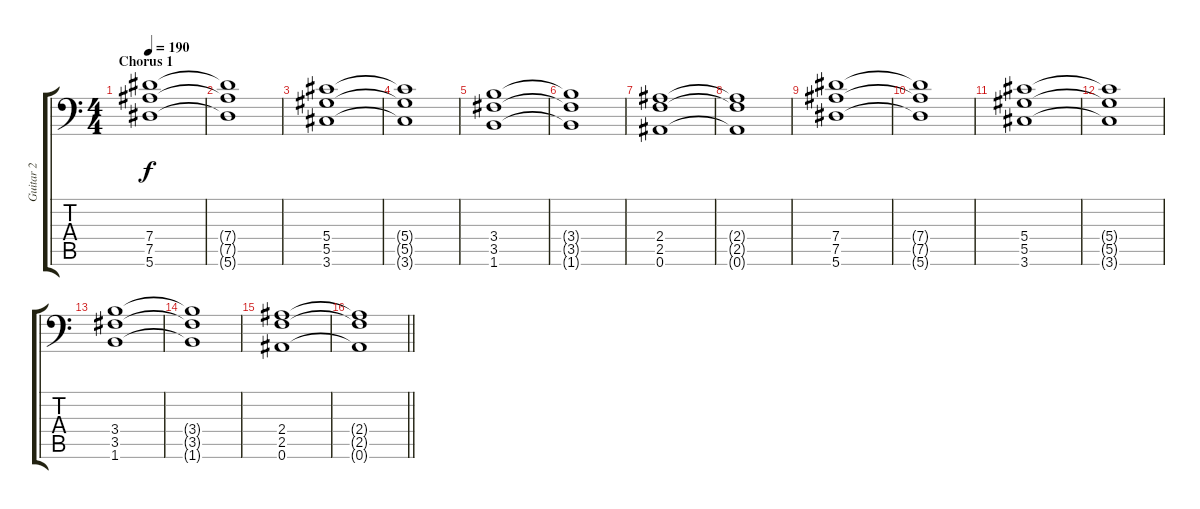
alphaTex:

\track ("Guitar 2" "Guitar 2") {instrument distortionguitar}
\staff {score tabs}
\tuning (Bb3 F3 Db3 Ab2 Eb2 Bb1) {hide}
\ts (4 4)
\section ("" "Chorus 1")
\tempo 190
\clef f4
\ks c
(7.4 7.5 5.6).1{dy f} |
(7.4{t} 7.5{t} 5.6{t}).1 |
(5.4 5.5 3.6).1 |
(5.4{t} 5.5{t} 3.6{t}).1 |
(3.4 3.5 1.6).1 |
(3.4{t} 3.5{t} 1.6{t}).1 |
(2.4 2.5 0.6).1 |
(2.4{t} 2.5{t} 0.6{t}).1 |
(7.4 7.5 5.6).1 |
(7.4{t} 7.5{t} 5.6{t}).1 |
(5.4 5.5 3.6).1 |
(5.4{t} 5.5{t} 3.6{t}).1 |
(3.4 3.5 1.6).1 |
(3.4{t} 3.5{t} 1.6{t}).1 |
(2.4 2.5 0.6).1 |
\barLineRight lightlight
(2.4{t} 2.5{t} 0.6{t}).1
